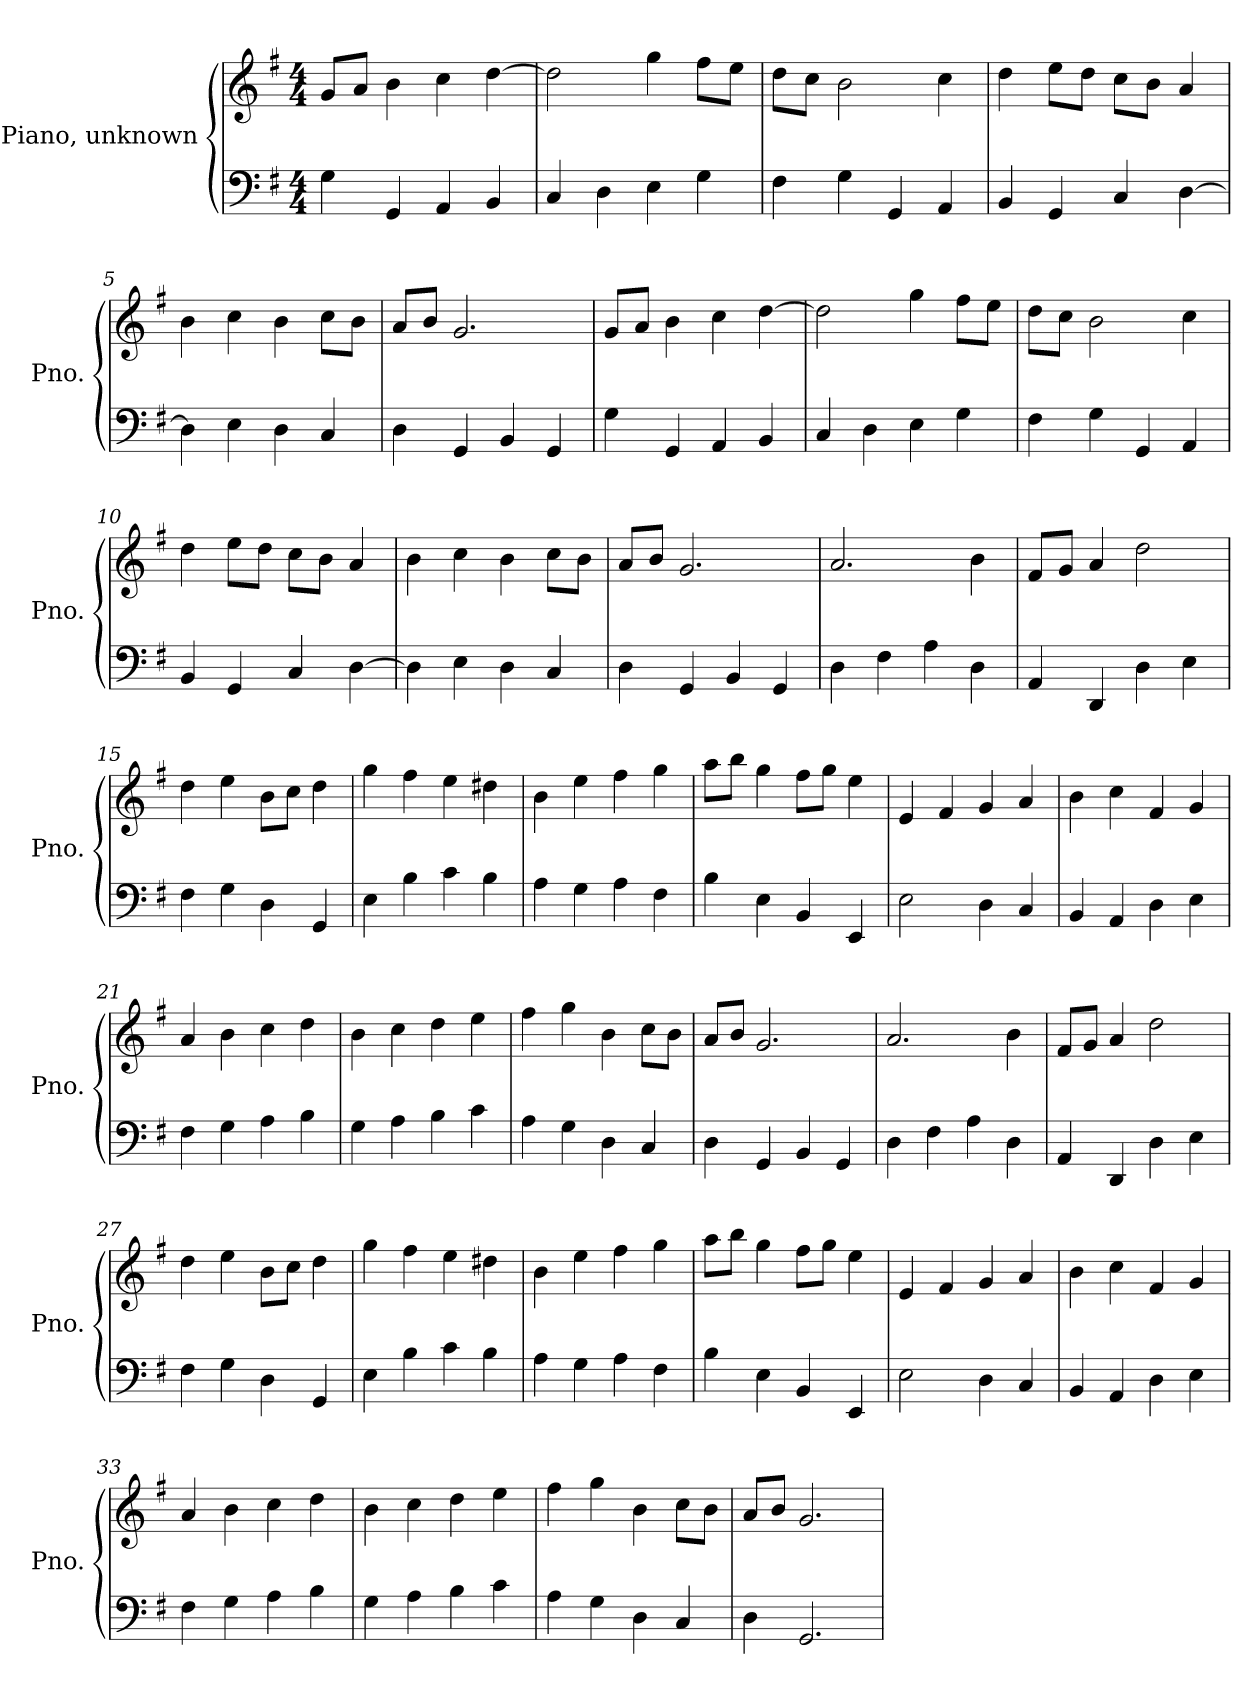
**kern	**kern
*part1	*part1
*staff2	*staff1
*I"Piano, unknown	*
*I'Pno.	*
*clefF4	*clefG2
*k[f#]	*k[f#]
*M4/4	*M4/4
*MM120	*MM120
=1	=1
4G\	8g/L
.	8a/J
4GG/	4b\
4AA/	4cc\
4BB/	[4dd\
=2	=2
4C/	2dd\]
4D\	.
4E\	4gg\
4G\	8ff#\L
.	8ee\J
=3	=3
4F#\	8dd\L
.	8cc\J
4G\	2b\
4GG/	.
4AA/	4cc\
=4	=4
4BB/	4dd\
4GG/	8ee\L
.	8dd\J
4C/	8cc\L
.	8b\J
[4D\	4a/
=5	=5
4D\]	4b\
4E\	4cc\
4D\	4b\
4C/	8cc\L
.	8b\J
=6	=6
4D\	8a/L
.	8b/J
4GG/	2.g/
4BB/	.
4GG/	.
=7	=7
4G\	8g/L
.	8a/J
4GG/	4b\
4AA/	4cc\
4BB/	[4dd\
!!LO:LB:g=z
=8	=8
4C/	2dd\]
4D\	.
4E\	4gg\
4G\	8ff#\L
.	8ee\J
=9	=9
4F#\	8dd\L
.	8cc\J
4G\	2b\
4GG/	.
4AA/	4cc\
=10	=10
4BB/	4dd\
4GG/	8ee\L
.	8dd\J
4C/	8cc\L
.	8b\J
[4D\	4a/
=11	=11
4D\]	4b\
4E\	4cc\
4D\	4b\
4C/	8cc\L
.	8b\J
=12	=12
4D\	8a/L
.	8b/J
4GG/	2.g/
4BB/	.
4GG/	.
=13	=13
4D\	2.a/
4F#\	.
4A\	.
4D\	4b\
=14	=14
4AA/	8f#/L
.	8g/J
4DD/	4a/
4D\	2dd\
4E\	.
!!LO:LB:g=z
=15	=15
4F#\	4dd\
4G\	4ee\
4D\	8b\L
.	8cc\J
4GG/	4dd\
=16	=16
4E\	4gg\
4B\	4ff#\
4c\	4ee\
4B\	4dd#X\
=17	=17
4A\	4b\
4G\	4ee\
4A\	4ff#\
4F#\	4gg\
=18	=18
4B\	8aa\L
.	8bb\J
4E\	4gg\
4BB/	8ff#\L
.	8gg\J
4EE/	4ee\
=19	=19
2E\	4e/
.	4f#/
4D\	4g/
4C/	4a/
=20	=20
4BB/	4b\
4AA/	4cc\
4D\	4f#/
4E\	4g/
=21	=21
4F#\	4a/
4G\	4b\
4A\	4cc\
4B\	4dd\
=22	=22
4G\	4b\
4A\	4cc\
4B\	4dd\
4c\	4ee\
!!LO:LB:g=z
=23	=23
4A\	4ff#\
4G\	4gg\
4D\	4b\
4C/	8cc\L
.	8b\J
=24	=24
4D\	8a/L
.	8b/J
4GG/	2.g/
4BB/	.
4GG/	.
=25	=25
4D\	2.a/
4F#\	.
4A\	.
4D\	4b\
=26	=26
4AA/	8f#/L
.	8g/J
4DD/	4a/
4D\	2dd\
4E\	.
=27	=27
4F#\	4dd\
4G\	4ee\
4D\	8b\L
.	8cc\J
4GG/	4dd\
=28	=28
4E\	4gg\
4B\	4ff#\
4c\	4ee\
4B\	4dd#X\
=29	=29
4A\	4b\
4G\	4ee\
4A\	4ff#\
4F#\	4gg\
!!LO:LB:g=z
=30	=30
4B\	8aa\L
.	8bb\J
4E\	4gg\
4BB/	8ff#\L
.	8gg\J
4EE/	4ee\
=31	=31
2E\	4e/
.	4f#/
4D\	4g/
4C/	4a/
=32	=32
4BB/	4b\
4AA/	4cc\
4D\	4f#/
4E\	4g/
=33	=33
4F#\	4a/
4G\	4b\
4A\	4cc\
4B\	4dd\
=34	=34
4G\	4b\
4A\	4cc\
4B\	4dd\
4c\	4ee\
=35	=35
4A\	4ff#\
4G\	4gg\
4D\	4b\
4C/	8cc\L
.	8b\J
=36	=36
4D\	8a/L
.	8b/J
2.GG/	2.g/
=	=
*-	*-
